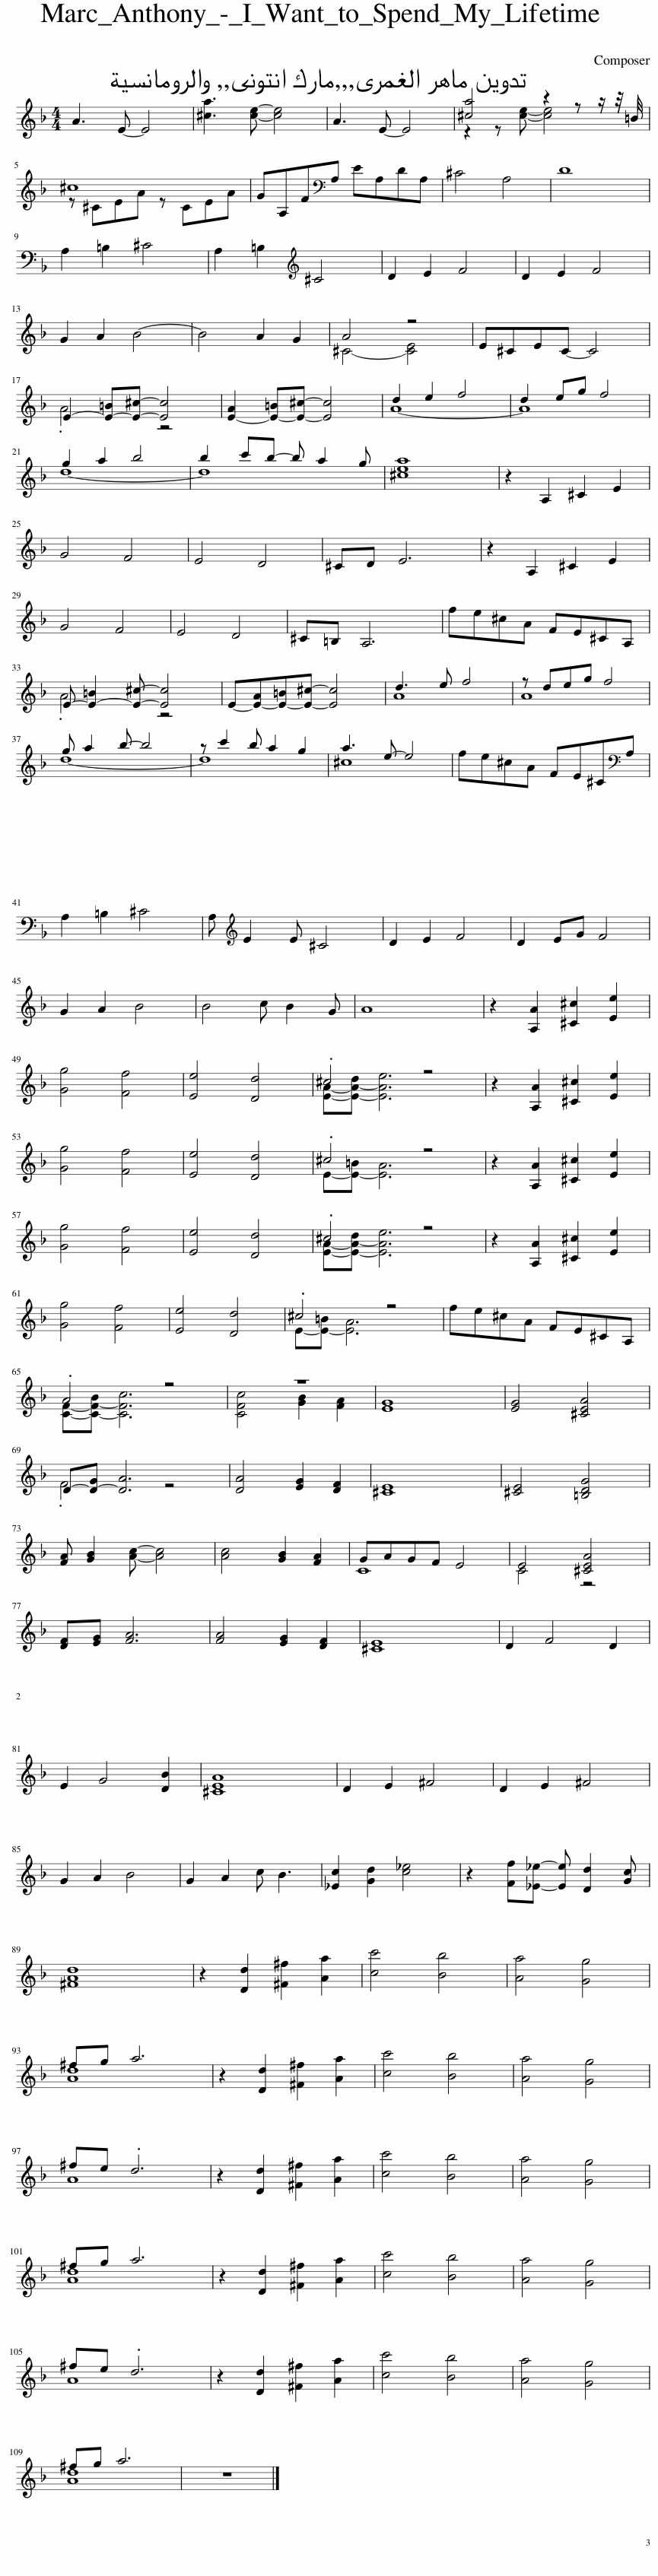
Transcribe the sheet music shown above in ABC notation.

X:1
%%score ( 1 2 )
L:1/8
M:4/4
I:linebreak $
K:F
V:1 treble
V:2 treble
V:1
 A3 E- E4 | [^ca]3 [ce]- [ce]4 | A3 E- E4 | [^ca]4 z2 z z/ z/4 =B/4 |$ ^c8 | %5
 GA,F[K:bass]A, EA,DA, | ^C4 A,4 | D8 |$ A,2 =B,2 ^C4 | A,2 =B,2[K:treble] ^C4 | %10
 D2 E2 F4 | D2 E2 F4 |$ G2 A2 B4- | B4 A2 G2 | A4 z4 | %15
 E^CEC- C4 |$ E2- [E-=B][E^c]- [Ec]4 | [E-A]2 [E-=B][E^c]- [Ec]4 | d2 e2 f4 | d2 eg f4 |$ %20
 g2 a2 b4 | b2 c'b- b a2 g | [^cea]8 | z2 A,2 ^C2 E2 |$ G4 F4 | %25
 E4 D4 | ^CD E6 | z2 A,2 ^C2 E2 |$ G4 F4 | E4 D4 | %30
 ^C=B, A,6 | fe^cA FE^CA, |$ E- [E-=B]2 [E^c]- [Ec]4 | E-[E-A][E-=B][E^c]- [Ec]4 | d3 e f4 | %35
 z deg f4 |$ g a2 b- b4 | z c'2 b a2 g2 | a3 e- e4 | fe^cA FE^C[K:bass]A, |$ %40
 A,2 =B,2 ^C4 | A,[K:treble] E2 E ^C4 | D2 E2 F4 | D2 EG F4 |$ G2 A2 B4 | %45
 B4 c B2 G | A8 | z2 [A,A]2 [^C^c]2 [Ee]2 |$ [Gg]4 [Ff]4 | [Ee]4 [Dd]4 | %50
 .^c4 z4 | z2 [A,A]2 [^C^c]2 [Ee]2 |$ [Gg]4 [Ff]4 | [Ee]4 [Dd]4 | .^c4 z4 | %55
 z2 [A,A]2 [^C^c]2 [Ee]2 |$ [Gg]4 [Ff]4 | [Ee]4 [Dd]4 | .^c4 z4 | z2 [A,A]2 [^C^c]2 [Ee]2 |$ %60
 [Gg]4 [Ff]4 | [Ee]4 [Dd]4 | .^c4 z4 | fe^cA FE^CA, |$ .A4 z4 | %65
 z8 | [EG]8 | [EG]4 [^CEA]4 |$ D-[D-G] [DA]6 | [DA]4 [EG]2 [DF]2 | %70
 [^CE]8 | [^CE]4 [=B,DG]4 |$ [FA] [GB]2 [Ac]- [Ac]4 | [Ac]4 [GB]2 [FA]2 | GAGF E4 | %75
 E4 [^CEA]4 |$ [DF][EG] [FA]6 | [FA]4 [EG]2 [DF]2 | [^CE]8 | D2 F4 D2 |$ %80
 E2 G4 [DB]2 | [^CEA]8 | D2 E2 ^F4 | D2 E2 ^F4 |$ G2 A2 B4 | %85
 G2 A2 c B3 | [_Ec]2 [Gd]2 [c_e]4 | z2 [Ff][_E_e]- [Ee] [Dd]2 [Gc] |$ [^FAd]8 | z2 [Dd]2 [^F^f]2 [Aa]2 | %90
 [cc']4 [Bb]4 | [Aa]4 [Gg]4 |$ ^fg a6 | z2 [Dd]2 [^F^f]2 [Aa]2 | [cc']4 [Bb]4 | %95
 [Aa]4 [Gg]4 |$ ^fe .d6 | z2 [Dd]2 [^F^f]2 [Aa]2 | [cc']4 [Bb]4 | [Aa]4 [Gg]4 |$ %100
 ^fg a6 | z2 [Dd]2 [^F^f]2 [Aa]2 | [cc']4 [Bb]4 | [Aa]4 [Gg]4 |$ ^fe .d6 | %105
 z2 [Dd]2 [^F^f]2 [Aa]2 | [cc']4 [Bb]4 | [Aa]4 [Gg]4 |$ ^fg a6 | z8 |] %110
V:2
 x8 | x8 | x8 | z2 z [^ce]- [ce]4 |$ z ^CEA z CEA | %5
 x3[K:bass] x5 | x8 | x8 |$ x8 | x4[K:treble] x4 | %10
 x8 | x8 |$ x8 | x8 | ^C4- [CE]4 | %15
 x8 |$ .A4 z4 | x8 | A8- | A8 |$ %20
 d8- | d8 | x8 | x8 |$ x8 | %25
 x8 | x8 | x8 |$ x8 | x8 | %30
 x8 | x8 |$ .A4 z4 | x8 | A8 | %35
 A8 |$ d8- | d8 | ^c8 | x7[K:bass] x |$ %40
 x8 | x[K:treble] x7 | x8 | x8 |$ x8 | %45
 x8 | x8 | x8 |$ x8 | x8 | %50
 [EA]-[E-A-d] [EAe]6 | x8 |$ x8 | x8 | E-[E-=B] [EA]6 | %55
 x8 |$ x8 | x8 | [EA]-[E-A-d] [EAe]6 | x8 |$ %60
 x8 | x8 | E-[E-=B] [EA]6 | x8 |$ [CF]-[C-F-B] [CFc]6 | %65
 [CFc]4 [GB]2 [FA]2 | x8 | x8 |$ .F4 z4 | x8 | %70
 x8 | x8 |$ x8 | x8 | C8 | %75
 C4 z4 |$ x8 | x8 | x8 | x8 |$ %80
 x8 | x8 | x8 | x8 |$ x8 | %85
 x8 | x8 | x8 |$ x8 | x8 | %90
 x8 | x8 |$ [Ad]8 | x8 | x8 | %95
 x8 |$ A8 | x8 | x8 | x8 |$ %100
 [Ad]8 | x8 | x8 | x8 |$ A8 | %105
 x8 | x8 | x8 |$ [Ad]8 | x8 |] %110
